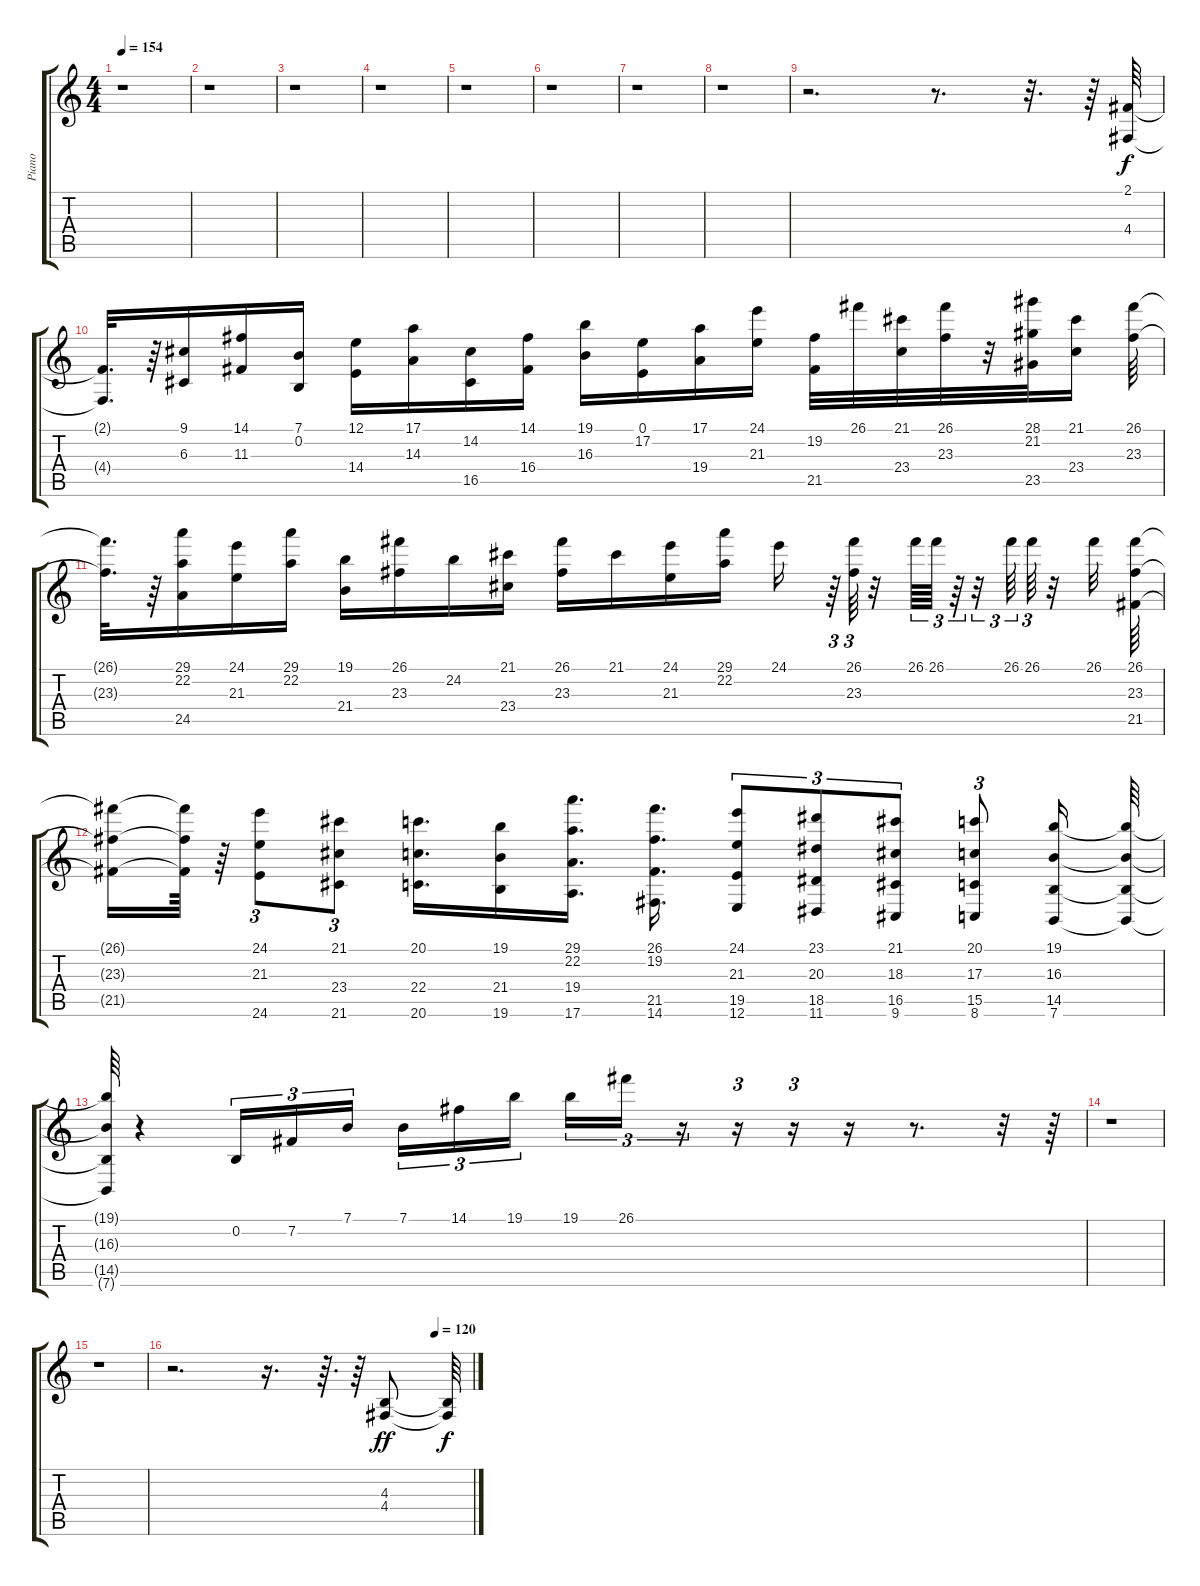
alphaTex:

\track ("Piano" "Piano") {instrument acousticgrandpiano}
\staff {score tabs}
\tuning (E4 B3 G3 D3 A2 E2) {hide}
\ts (4 4)
\tempo 154
\clef g2
\ks c
r.1{dy f} |
r.1 |
r.1 |
r.1 |
r.1 |
r.1 |
r.1 |
r.1 |
r.2{d} r.8{d} r.32{d} r.64 (2.1 4.4).64 |
(2.1{t} 4.4{t}).32{d} r.64 (9.1 6.3).16 (14.1 11.3).16 (7.1 0.2).16 (12.1 14.4).16 (17.1 14.3).16 (14.2 16.5).16 (14.1 16.4).16 (19.1 16.3).16 (0.1 17.2).16 (17.1 19.4).16 (24.1 21.3).16 (19.2 21.5).32 26.1.32 (21.1 23.4).32 (26.1 23.3).32 r.32 (28.1 21.2 23.5).32 (21.1 23.4).16 (26.1 23.3).64 |
(26.1{t} 23.3{t}).32{d} r.64 (29.1 22.2 24.5).16 (24.1 21.3).16 (29.1 22.2).16 (19.1 21.4).16 (26.1 23.3).16 24.2.16 (21.1 23.4).16 (26.1 23.3).16 21.1.16 (24.1 21.3).16 (29.1 22.2).16 24.1.16 r.64{tu (3 2)} (26.1 23.3).64{tu (3 2)} r.32 26.1.64{tu (3 2)} 26.1.64{tu (3 2)} r.64{tu (3 2)} r.32{tu (3 2)} 26.1.64{tu (3 2)} 26.1.64{tu (3 2)} r.32 26.1.32 (26.1 23.3 21.5).64 |
(26.1{t} 23.3{t} 21.5{t}).16 (26.1{t} 23.3{t} 21.5{t}).64 r.64 (24.1 21.3 24.6).8{tu (3 2)} (21.1 23.4 21.6).8{tu (3 2)} (20.1 22.4 20.6).16{d} (19.1 21.4 19.6).16 (29.1 22.2 19.4 17.6).16{d} (26.1 19.2 21.5 14.6).16{d} (24.1 21.3 19.5 12.6).8{tu (3 2)} (23.1 20.3 18.5 11.6).8{tu (3 2)} (21.1 18.3 16.5 9.6).8{tu (3 2)} (20.1 17.3 15.5 8.6).8{tu (3 2)} (19.1 16.3 14.5 7.6).16 (19.1{t} 16.3{t} 14.5{t} 7.6{t}).64 |
(19.1{t} 16.3{t} 14.5{t} 7.6{t}).64 r.4 0.2.16{tu (3 2)} 7.2.16{tu (3 2)} 7.1.16{tu (3 2)} 7.1.16{tu (3 2)} 14.1.16{tu (3 2)} 19.1.16{tu (3 2)} 19.1.16{tu (3 2)} 26.1.16{tu (3 2)} r.16{tu (3 2)} r.16{tu (3 2)} r.16{tu (3 2)} r.16 r.8{d} r.32 r.64 |
r.1 |
r.1 |
\tempo (120 0.875)
r.2{d} r.16{d} r.64{d} r.64 (4.3 4.4).8{dy ff} (4.3{t} 4.4{t}).64{dy f}
